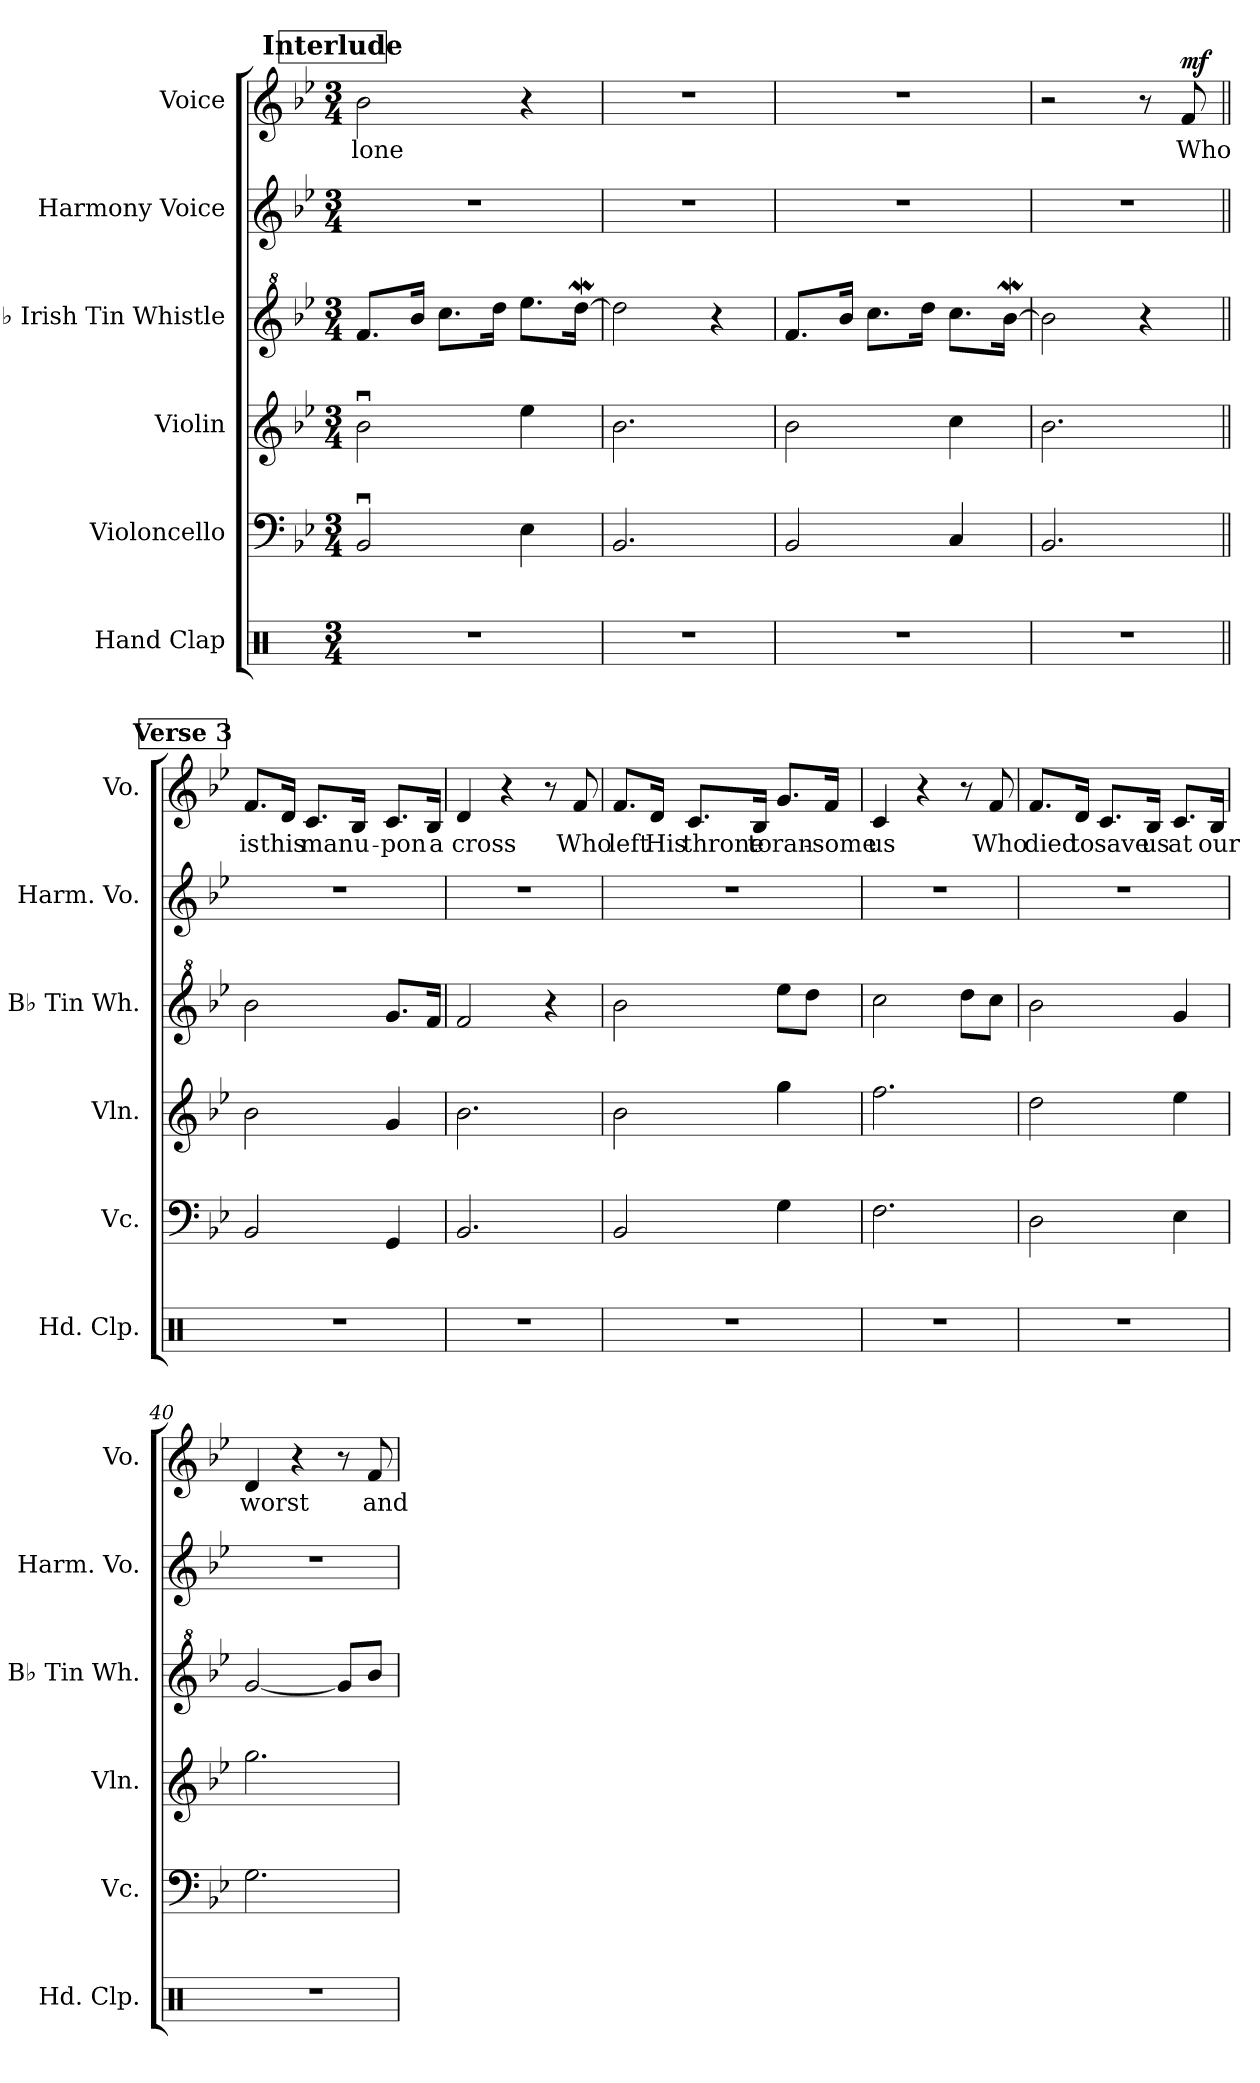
**kern	**kern	**kern	**kern	**kern	**kern	**text	**dynam
*part6	*part5	*part4	*part3	*part2	*part1	*part1	*part1
*staff6	*staff5	*staff4	*staff3	*staff2	*staff1	*staff1	*staff1
*I"Hand Clap	*I"Violoncello	*I"Violin	*I"B♭ Irish Tin Whistle	*I"Harmony Voice	*I"Voice	*	*
*I'Hd. Clp.	*I'Vc.	*I'Vln.	*I'B♭ Tin Wh.	*I'Harm. Vo.	*I'Vo.	*	*
!!LO:PB:g=z
*clefX	*clefF4	*clefG2	*clefG^2	*clefG2	*clefG2	*	*
*k[]	*k[b-e-]	*k[b-e-]	*k[b-e-]	*k[b-e-]	*k[b-e-]	*	*
*M3/4	*M3/4	*M3/4	*M3/4	*M3/4	*M3/4	*	*
!!LO:REH:place=s1:a:B:t=Interlude
=31	=31	=31	=31	=31	=31	=31	=31
!	!	!	!	!	!	!LO:LY:b	!
2.r	2BB-u/	2b-u\	8.ff/L	2.r	2b-\	-lone	.
.	.	.	16bb-/Jk	.	.	.	.
.	.	.	8.ccc\L	.	.	.	.
.	.	.	16ddd\Jk	.	.	.	.
.	4E-\	4ee-\	8.eee-\L	.	4r	.	.
.	.	.	[16dddW\Jk	.	.	.	.
=32	=32	=32	=32	=32	=32	=32	=32
2.r	2.BB-/	2.b-\	2ddd\]	2.r	2.r	.	.
.	.	.	4r	.	.	.	.
=33	=33	=33	=33	=33	=33	=33	=33
2.r	2BB-/	2b-\	8.ff/L	2.r	2.r	.	.
.	.	.	16bb-/Jk	.	.	.	.
.	.	.	8.ccc\L	.	.	.	.
.	.	.	16ddd\Jk	.	.	.	.
.	4C/	4cc\	8.ccc\L	.	.	.	.
.	.	.	[16bb-w\Jk	.	.	.	.
=34	=34	=34	=34	=34	=34	=34	=34
2.r	2.BB-/	2.b-\	2bb-\]	2.r	2r	.	.
.	.	.	4r	.	8r	.	.
!	!	!	!	!	!	!LO:LY:b	!LO:DY:b
.	.	.	.	.	8f/	Who	mf
!!LO:REH:place=s1:a:B:fs=14:t=Verse 3
=35||	=35||	=35||	=35||	=35||	=35||	=35||	=35||
!	!	!	!	!	!	!LO:LY:b	!
2.r	2BB-/	2b-\	2bb-\	2.r	8.f/L	is	.
!	!	!	!	!	!	!LO:LY:b	!
.	.	.	.	.	16d/Jk	this	.
!	!	!	!	!	!	!LO:LY:b	!
.	.	.	.	.	8.c/L	man	.
!	!	!	!	!	!	!LO:LY:b	!
.	.	.	.	.	16B-/Jk	u-	.
!	!	!	!	!	!	!LO:LY:b	!
.	4GG/	4g/	8.gg/L	.	8.c/L	-pon	.
!	!	!	!	!	!	!LO:LY:b	!
.	.	.	16ff/Jk	.	16B-/Jk	a	.
!!LO:LB:g=z
=36	=36	=36	=36	=36	=36	=36	=36
!	!	!	!	!	!	!LO:LY:b	!
2.r	2.BB-/	2.b-\	2ff/	2.r	4d/	cross	.
.	.	.	.	.	4r	.	.
.	.	.	4r	.	8r	.	.
!	!	!	!	!	!	!LO:LY:b	!
.	.	.	.	.	8f/	Who	.
=37	=37	=37	=37	=37	=37	=37	=37
!	!	!	!	!	!	!LO:LY:b	!
2.r	2BB-/	2b-\	2bb-\	2.r	8.f/L	left	.
!	!	!	!	!	!	!LO:LY:b	!
.	.	.	.	.	16d/Jk	His	.
!	!	!	!	!	!	!LO:LY:b	!
.	.	.	.	.	8.c/L	throne	.
!	!	!	!	!	!	!LO:LY:b	!
.	.	.	.	.	16B-/Jk	to	.
!	!	!	!	!	!	!LO:LY:b	!
.	4G\	4gg\	8eee-\L	.	8.g/L	ran-	.
.	.	.	8ddd\J	.	.	.	.
!	!	!	!	!	!	!LO:LY:b	!
.	.	.	.	.	16f/Jk	-some	.
=38	=38	=38	=38	=38	=38	=38	=38
!	!	!	!	!	!	!LO:LY:b	!
2.r	2.F\	2.ff\	2ccc\	2.r	4c/	us	.
.	.	.	.	.	4r	.	.
.	.	.	8ddd\L	.	8r	.	.
!	!	!	!	!	!	!LO:LY:b	!
.	.	.	8ccc\J	.	8f/	Who	.
=39	=39	=39	=39	=39	=39	=39	=39
!	!	!	!	!	!	!LO:LY:b	!
2.r	2D\	2dd\	2bb-\	2.r	8.f/L	died	.
!	!	!	!	!	!	!LO:LY:b	!
.	.	.	.	.	16d/Jk	to	.
!	!	!	!	!	!	!LO:LY:b	!
.	.	.	.	.	8.c/L	save	.
!	!	!	!	!	!	!LO:LY:b	!
.	.	.	.	.	16B-/Jk	us	.
!	!	!	!	!	!	!LO:LY:b	!
.	4E-\	4ee-\	4gg/	.	8.c/L	at	.
!	!	!	!	!	!	!LO:LY:b	!
.	.	.	.	.	16B-/Jk	our	.
!!LO:PB:g=z
=40	=40	=40	=40	=40	=40	=40	=40
!	!	!	!	!	!	!LO:LY:b	!
2.r	2.G\	2.gg\	[2gg/	2.r	4d/	worst	.
.	.	.	.	.	4r	.	.
.	.	.	8gg/L]	.	8r	.	.
!	!	!	!	!	!	!LO:LY:b	!
.	.	.	8bb-/J	.	8f/	and	.
=	=	=	=	=	=	=	=
*-	*-	*-	*-	*-	*-	*-	*-
